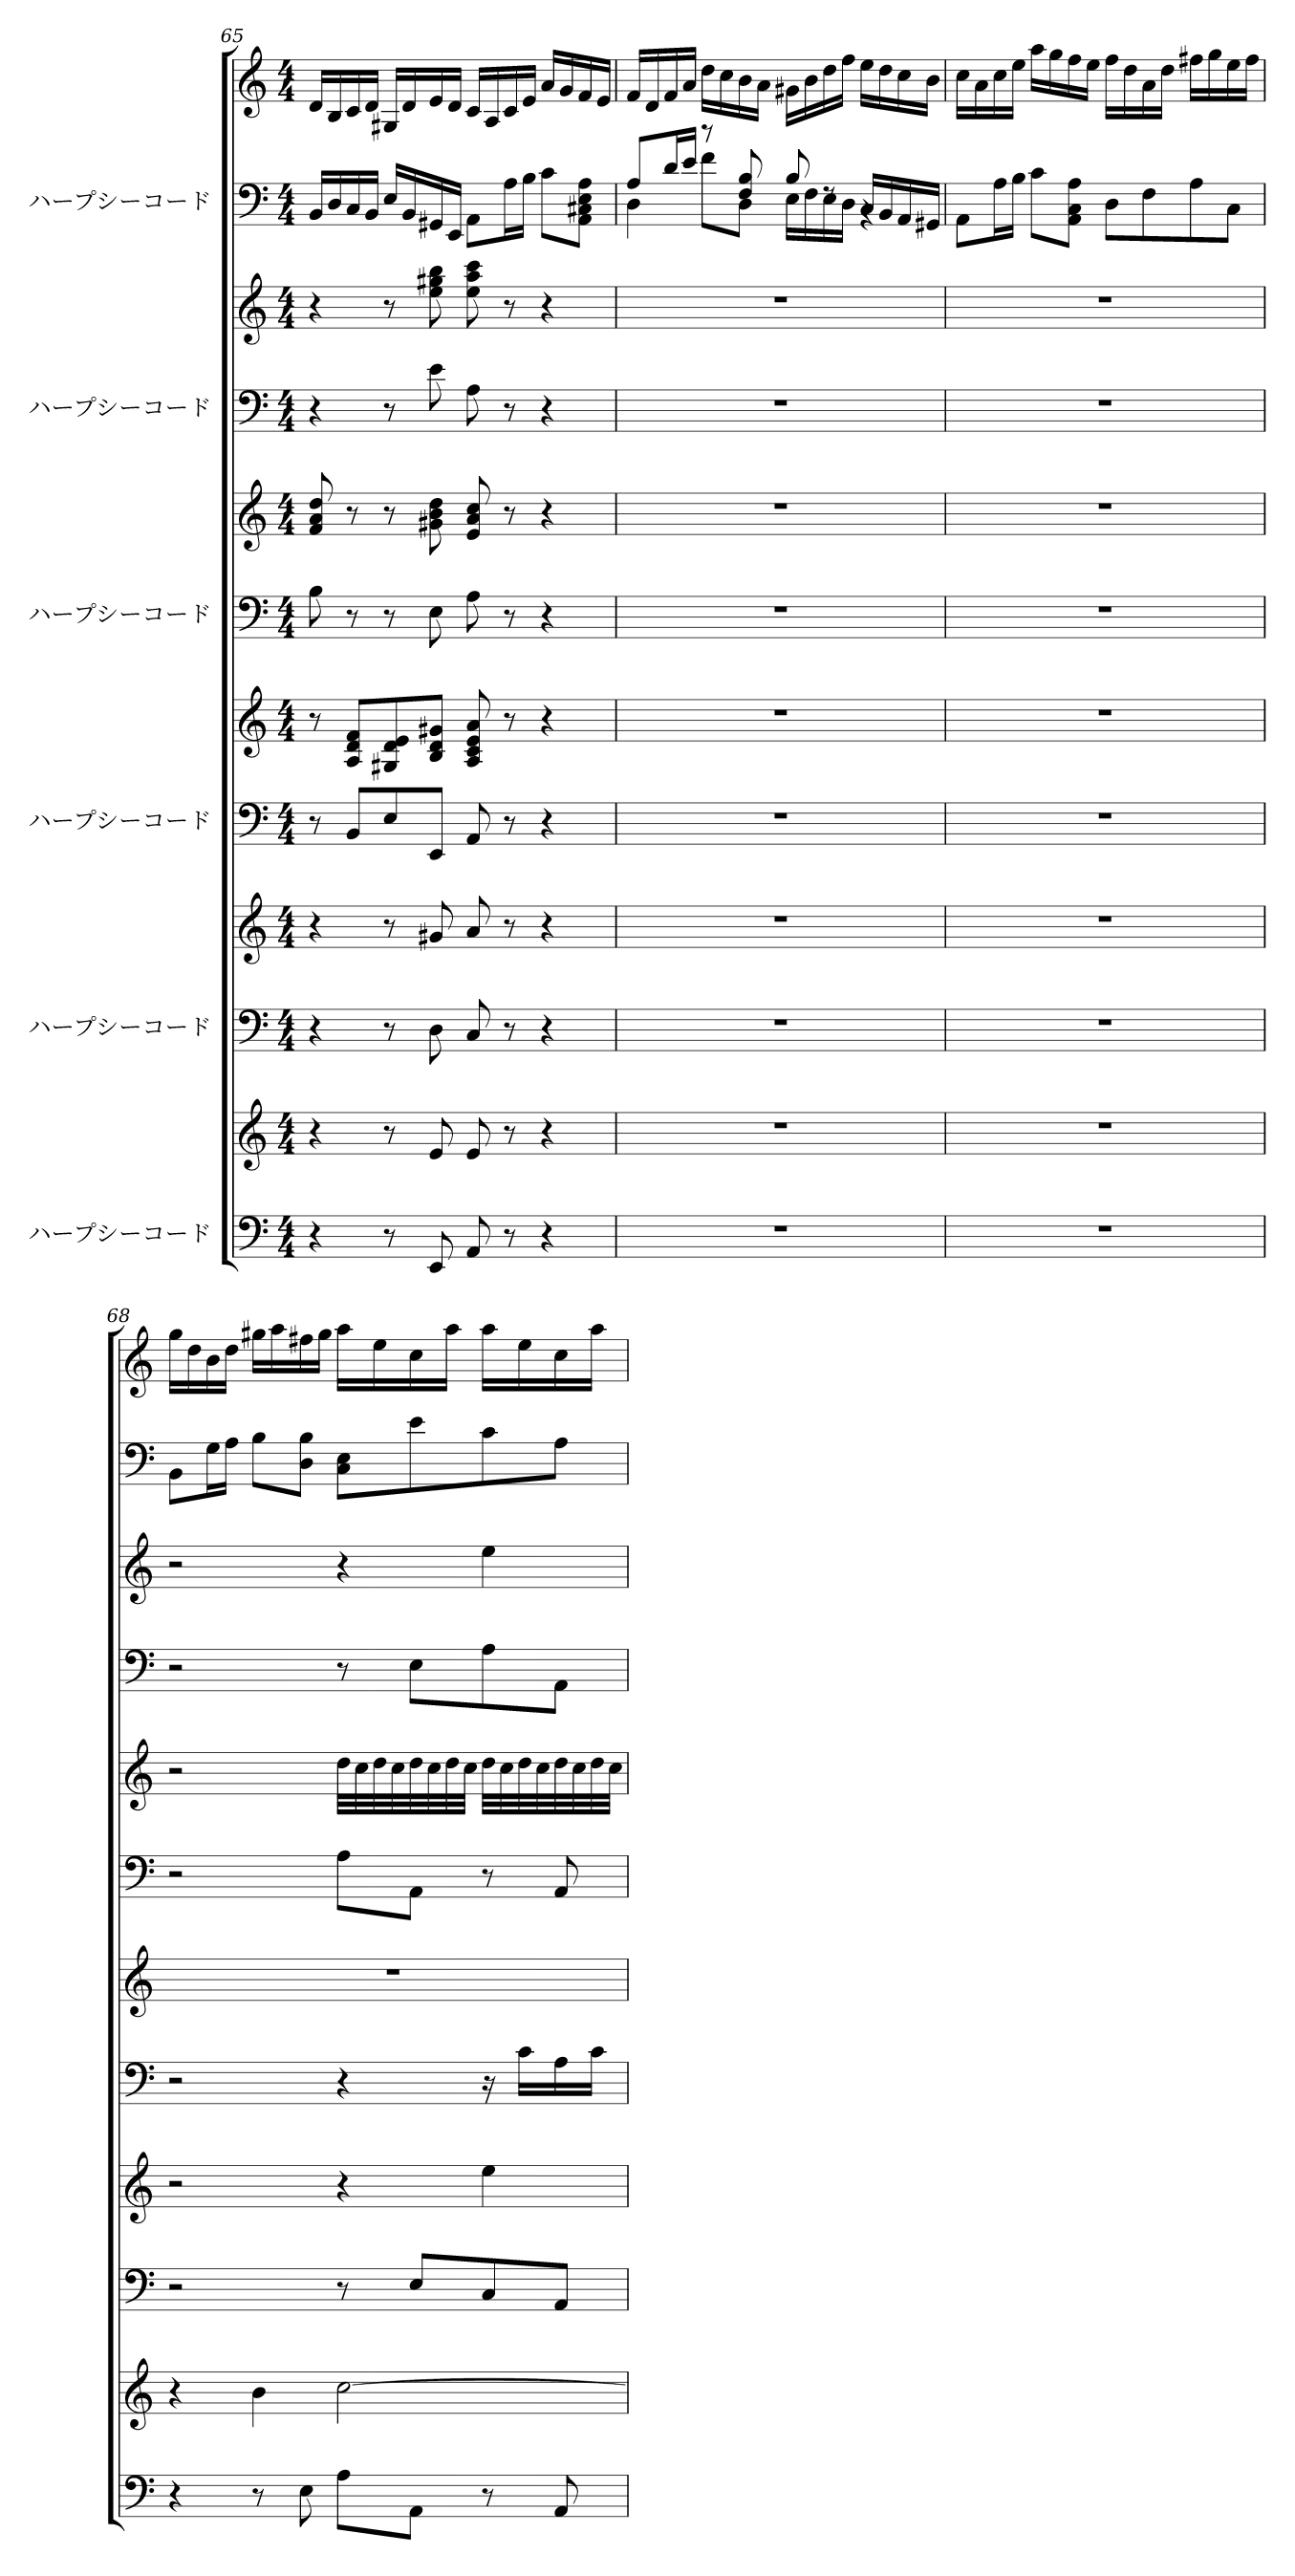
**kern	**kern	**kern	**kern	**kern	**kern	**kern	**kern	**kern	**kern	**kern	**kern
*part6	*part6	*part5	*part5	*part4	*part4	*part3	*part3	*part2	*part2	*part1	*part1
*staff12	*staff11	*staff10	*staff9	*staff8	*staff7	*staff6	*staff5	*staff4	*staff3	*staff2	*staff1
*I"ハープシーコード	*	*I"ハープシーコード	*	*I"ハープシーコード	*	*I"ハープシーコード	*	*I"ハープシーコード	*	*I"ハープシーコード	*
!!LO:PB:g=z
*clefF4	*clefG2	*clefF4	*clefG2	*clefF4	*clefG2	*clefF4	*clefG2	*clefF4	*clefG2	*clefF4	*clefG2
*k[]	*k[]	*k[]	*k[]	*k[]	*k[]	*k[]	*k[]	*k[]	*k[]	*k[]	*k[]
*M4/4	*M4/4	*M4/4	*M4/4	*M4/4	*M4/4	*M4/4	*M4/4	*M4/4	*M4/4	*M4/4	*M4/4
=65	=65	=65	=65	=65	=65	=65	=65	=65	=65	=65	=65
4r	4r	4r	4r	8r	8r	8B\	8f/ 8a/ 8dd/	4r	4r	16BB/LL	16d/LL
.	.	.	.	.	.	.	.	.	.	16D/	16B/
.	.	.	.	8BB/L	8A/ 8d/ 8f/L	8r	8r	.	.	16C/	16c/
.	.	.	.	.	.	.	.	.	.	16BB/JJ	16d/JJ
8r	8r	8r	8r	8E/	8G#X/ 8d/ 8e/	8r	8r	8r	8r	16E/LL	16G#X/LL
.	.	.	.	.	.	.	.	.	.	16BB/	16d/
8EE/	8e/	8D\	8g#X/	8EE/J	8B/ 8d/ 8g#X/J	8E\	8g#X\ 8b\ 8dd\	8e\	8ee\ 8gg#X\ 8bb\	16GG#X/	16e/
.	.	.	.	.	.	.	.	.	.	16EE/JJ	16d/JJ
8AA/	8e/	8C/	8a/	8AA/	8A/ 8c/ 8e/ 8a/	8A\	8e/ 8a/ 8cc/	8A\	8ee\ 8aa\ 8ccc\	8AA\L	16c/LL
.	.	.	.	.	.	.	.	.	.	.	16A/
8r	8r	8r	8r	8r	8r	8r	8r	8r	8r	16A\L	16c/
.	.	.	.	.	.	.	.	.	.	16B\JJ	16e/JJ
4r	4r	4r	4r	4r	4r	4r	4r	4r	4r	8c\L	16a/LL
.	.	.	.	.	.	.	.	.	.	.	16g/
.	.	.	.	.	.	.	.	.	.	8AA\ 8C#X\ 8E\ 8A\J	16f/
.	.	.	.	.	.	.	.	.	.	.	16e/JJ
=66	=66	=66	=66	=66	=66	=66	=66	=66	=66	=66	=66
*	*	*	*	*	*	*	*	*	*	*^	*
1r	1r	1r	1r	1r	1r	1r	1r	1r	1r	8A/L	4D\	16f/LL
.	.	.	.	.	.	.	.	.	.	.	.	16d/
.	.	.	.	.	.	.	.	.	.	16d/L	.	16f/
.	.	.	.	.	.	.	.	.	.	16e/JJ	.	16a/JJ
.	.	.	.	.	.	.	.	.	.	8r	8f\L	16dd\LL
.	.	.	.	.	.	.	.	.	.	.	.	16cc\
.	.	.	.	.	.	.	.	.	.	8F/ 8B/	8D\J	16b\
.	.	.	.	.	.	.	.	.	.	.	.	16a\JJ
.	.	.	.	.	.	.	.	.	.	8B/	16E\LL	16g#X\LL
.	.	.	.	.	.	.	.	.	.	.	16F\	16b\
.	.	.	.	.	.	.	.	.	.	8rF	16E\	16dd\
.	.	.	.	.	.	.	.	.	.	.	16D\JJ	16ff\JJ
.	.	.	.	.	.	.	.	.	.	16C/LL	4rBB	16ee\LL
.	.	.	.	.	.	.	.	.	.	16BB/	.	16dd\
.	.	.	.	.	.	.	.	.	.	16AA/	.	16cc\
.	.	.	.	.	.	.	.	.	.	16GG#X/JJ	.	16b\JJ
*	*	*	*	*	*	*	*	*	*	*v	*v	*
!!LO:PB:g=z
=67	=67	=67	=67	=67	=67	=67	=67	=67	=67	=67	=67
1r	1r	1r	1r	1r	1r	1r	1r	1r	1r	8AA\L	16cc\LL
.	.	.	.	.	.	.	.	.	.	.	16a\
.	.	.	.	.	.	.	.	.	.	16A\L	16cc\
.	.	.	.	.	.	.	.	.	.	16B\JJ	16ee\JJ
.	.	.	.	.	.	.	.	.	.	8c\L	16aa\LL
.	.	.	.	.	.	.	.	.	.	.	16gg\
.	.	.	.	.	.	.	.	.	.	8AA\ 8C\ 8A\J	16ff\
.	.	.	.	.	.	.	.	.	.	.	16ee\JJ
.	.	.	.	.	.	.	.	.	.	8D\L	16ff\LL
.	.	.	.	.	.	.	.	.	.	.	16dd\
.	.	.	.	.	.	.	.	.	.	8F\	16a\
.	.	.	.	.	.	.	.	.	.	.	16dd\JJ
.	.	.	.	.	.	.	.	.	.	8A\	16ff#X\LL
.	.	.	.	.	.	.	.	.	.	.	16gg\
.	.	.	.	.	.	.	.	.	.	8C\J	16ee\
.	.	.	.	.	.	.	.	.	.	.	16ff#\JJ
=68	=68	=68	=68	=68	=68	=68	=68	=68	=68	=68	=68
4r	4r	2r	2r	2r	1r	2r	2r	2r	2r	8BB\L	16gg\LL
.	.	.	.	.	.	.	.	.	.	.	16dd\
.	.	.	.	.	.	.	.	.	.	16G\L	16b\
.	.	.	.	.	.	.	.	.	.	16A\JJ	16dd\JJ
8r	4b\	.	.	.	.	.	.	.	.	8B\L	16gg#X\LL
.	.	.	.	.	.	.	.	.	.	.	16aa\
8E\	.	.	.	.	.	.	.	.	.	8D\ 8B\J	16ff#X\
.	.	.	.	.	.	.	.	.	.	.	16gg#\JJ
8A\L	[2cc\	8r	4r	4r	.	8A\L	32dd\LLL	8r	4r	8C\ 8E\L	16aa\LL
.	.	.	.	.	.	.	32cc\	.	.	.	.
.	.	.	.	.	.	.	32dd\	.	.	.	16ee\
.	.	.	.	.	.	.	32cc\	.	.	.	.
8AA\J	.	8E/L	.	.	.	8AA\J	32dd\	8E\L	.	8e\	16cc\
.	.	.	.	.	.	.	32cc\	.	.	.	.
.	.	.	.	.	.	.	32dd\	.	.	.	16aa\JJ
.	.	.	.	.	.	.	32cc\JJJ	.	.	.	.
8r	.	8C/	4ee\	16r	.	8r	32dd\LLL	8A\	4ee\	8c\	16aa\LL
.	.	.	.	.	.	.	32cc\	.	.	.	.
.	.	.	.	16c\LL	.	.	32dd\	.	.	.	16ee\
.	.	.	.	.	.	.	32cc\	.	.	.	.
8AA/	.	8AA/J	.	16A\	.	8AA/	32dd\	8AA\J	.	8A\J	16cc\
.	.	.	.	.	.	.	32cc\	.	.	.	.
.	.	.	.	16c\JJ	.	.	32dd\	.	.	.	16aa\JJ
.	.	.	.	.	.	.	32cc\JJJ	.	.	.	.
=	=	=	=	=	=	=	=	=	=	=	=
*-	*-	*-	*-	*-	*-	*-	*-	*-	*-	*-	*-
